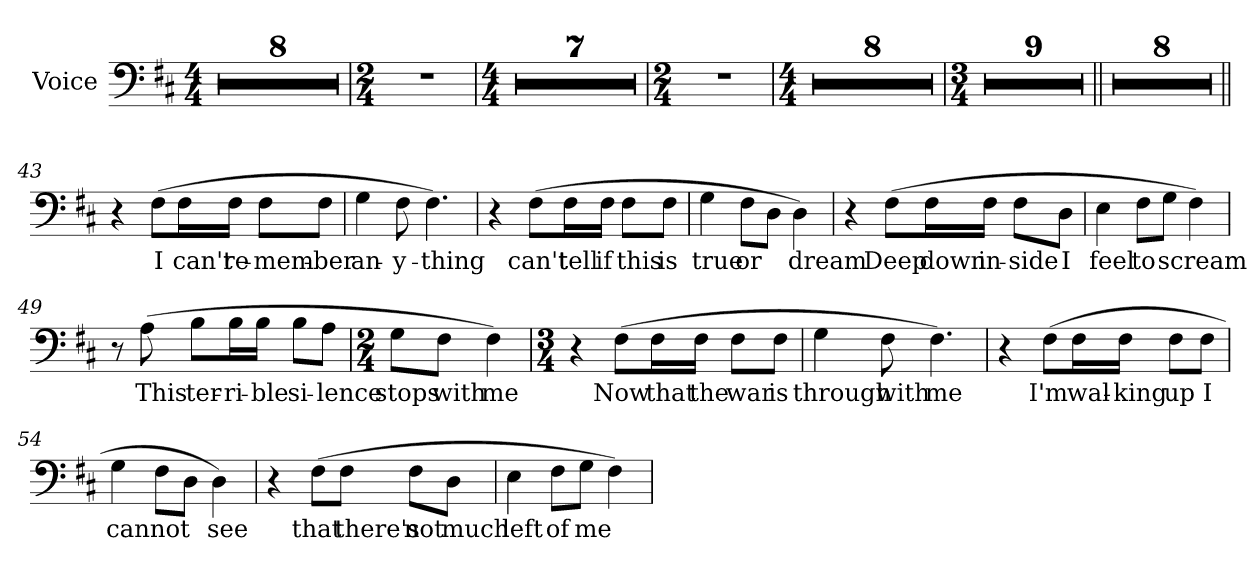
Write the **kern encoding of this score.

**kern	**text
*part1	*part1
*staff1	*staff1
*I"Voice	*
*I'Voice	*
!!LO:PB:g=z
*clefF4	*
*k[f#c#]	*
*b:	*
*M4/4	*
=1	=1
1r	.
=2	=2
1r	.
=3	=3
1r	.
=4	=4
1r	.
=5	=5
1r	.
=6	=6
1r	.
=7	=7
1r	.
=8	=8
1r	.
=9	=9
*M2/4	*
!LO:N:vis=1	!
2r	.
!!LO:LB:g=z
=10	=10
*M4/4	*
1r	.
=11	=11
1r	.
=12	=12
1r	.
=13	=13
1r	.
=14	=14
1r	.
=15	=15
1r	.
=16	=16
1r	.
=17	=17
*M2/4	*
!LO:N:vis=1	!
2r	.
=18	=18
*M4/4	*
1r	.
!!LO:LB:g=z
=19	=19
1r	.
=20	=20
1r	.
=21	=21
1r	.
=22	=22
1r	.
=23	=23
1r	.
=24	=24
1r	.
=25	=25
1r	.
=26	=26
*M3/4	*
!LO:N:vis=1	!
2.r	.
=27	=27
!LO:N:vis=1	!
2.r	.
=28	=28
!LO:N:vis=1	!
2.r	.
!!LO:LB:g=z
=29	=29
!LO:N:vis=1	!
2.r	.
=30	=30
!LO:N:vis=1	!
2.r	.
=31	=31
!LO:N:vis=1	!
2.r	.
=32	=32
!LO:N:vis=1	!
2.r	.
=33	=33
!LO:N:vis=1	!
2.r	.
=34	=34
!LO:N:vis=1	!
2.r	.
=35||	=35||
!LO:N:vis=1	!
2.r	.
=36	=36
!LO:N:vis=1	!
2.r	.
=37	=37
!LO:N:vis=1	!
2.r	.
=38	=38
!LO:N:vis=1	!
2.r	.
=39	=39
!LO:N:vis=1	!
2.r	.
!!LO:LB:g=z
=40	=40
!LO:N:vis=1	!
2.r	.
=41	=41
!LO:N:vis=1	!
2.r	.
=42	=42
!LO:N:vis=1	!
2.r	.
=43||	=43||
4r	.
!	!LO:LY:b:color=#000000
(8F#i\L	I
!	!LO:LY:b:color=#000000
16F#i\L	can't
!	!LO:LY:b:color=#000000
16F#i\JJ	re-
!	!LO:LY:b:color=#000000
8F#i\L	-mem-
!	!LO:LY:b:color=#000000
8F#i\J	-ber
=44	=44
!	!LO:LY:b:color=#000000
4Gi\	an-
!	!LO:LY:b:color=#000000
8F#i\	-y-
!	!LO:LY:b:color=#000000
4.F#i\)	-thing
=45	=45
4r	.
!	!LO:LY:b:color=#000000
(8F#i\L	can't
!	!LO:LY:b:color=#000000
16F#i\L	tell
!	!LO:LY:b:color=#000000
16F#i\JJ	if
!	!LO:LY:b:color=#000000
8F#i\L	this
!	!LO:LY:b:color=#000000
8F#i\J	is
!!LO:LB:g=z
=46	=46
!	!LO:LY:b:color=#000000
4Gi\	true
!	!LO:LY:b:color=#000000
8F#i\L	or
8Di\J	.
!	!LO:LY:b:color=#000000
4Di\)	dream
=47	=47
4r	.
!	!LO:LY:b:color=#000000
(8F#i\L	Deep
!	!LO:LY:b:color=#000000
16F#i\L	down
!	!LO:LY:b:color=#000000
16F#i\JJ	in-
!	!LO:LY:b:color=#000000
8F#i\L	-side
!	!LO:LY:b:color=#000000
8Di\J	I
=48	=48
!	!LO:LY:b:color=#000000
4Ei\	feel
!	!LO:LY:b:color=#000000
8F#i\L	to
!	!LO:LY:b:color=#000000
8Gi\J	scream
4F#i\)	.
=49	=49
8r	.
!	!LO:LY:b:color=#000000
(8Ai\	This
!	!LO:LY:b:color=#000000
8Bi\L	ter-
!	!LO:LY:b:color=#000000
16Bi\L	-ri-
!	!LO:LY:b:color=#000000
16Bi\JJ	-ble
!	!LO:LY:b:color=#000000
8Bi\L	si-
!	!LO:LY:b:color=#000000
8Ai\J	-lence
=50	=50
*M2/4	*
!	!LO:LY:b:color=#000000
8Gi\L	stops
!	!LO:LY:b:color=#000000
8F#i\J	with
!	!LO:LY:b:color=#000000
4F#i\)	me
!!LO:LB:g=z
=51	=51
*M3/4	*
4r	.
!	!LO:LY:b:color=#000000
(8F#i\L	Now
!	!LO:LY:b:color=#000000
16F#i\L	that
!	!LO:LY:b:color=#000000
16F#i\JJ	the
!	!LO:LY:b:color=#000000
8F#i\L	war
!	!LO:LY:b:color=#000000
8F#i\J	is
=52	=52
!	!LO:LY:b:color=#000000
4Gi\	through
!	!LO:LY:b:color=#000000
8F#i\	with
!	!LO:LY:b:color=#000000
4.F#i\)	me
=53	=53
4r	.
!	!LO:LY:b:color=#000000
(8F#i\L	I'm
!	!LO:LY:b:color=#000000
16F#i\L	wal-
!	!LO:LY:b:color=#000000
16F#i\JJ	-king
!	!LO:LY:b:color=#000000
8F#i\L	up
!	!LO:LY:b:color=#000000
8F#i\J	I
=54	=54
!	!LO:LY:b:color=#000000
4Gi\	can
!	!LO:LY:b:color=#000000
8F#i\L	not
8Di\J	.
!	!LO:LY:b:color=#000000
4Di\)	see
!!LO:LB:g=z
=55	=55
4r	.
!	!LO:LY:b:color=#000000
(8F#i\L	that
!	!LO:LY:b:color=#000000
8F#i\J	there's
!	!LO:LY:b:color=#000000
8F#i\L	not
!	!LO:LY:b:color=#000000
8Di\J	much
=56	=56
!	!LO:LY:b:color=#000000
4Ei\	left
!	!LO:LY:b:color=#000000
8F#i\L	of
!	!LO:LY:b:color=#000000
8Gi\J	me
4F#i\)	.
=	=
*-	*-
